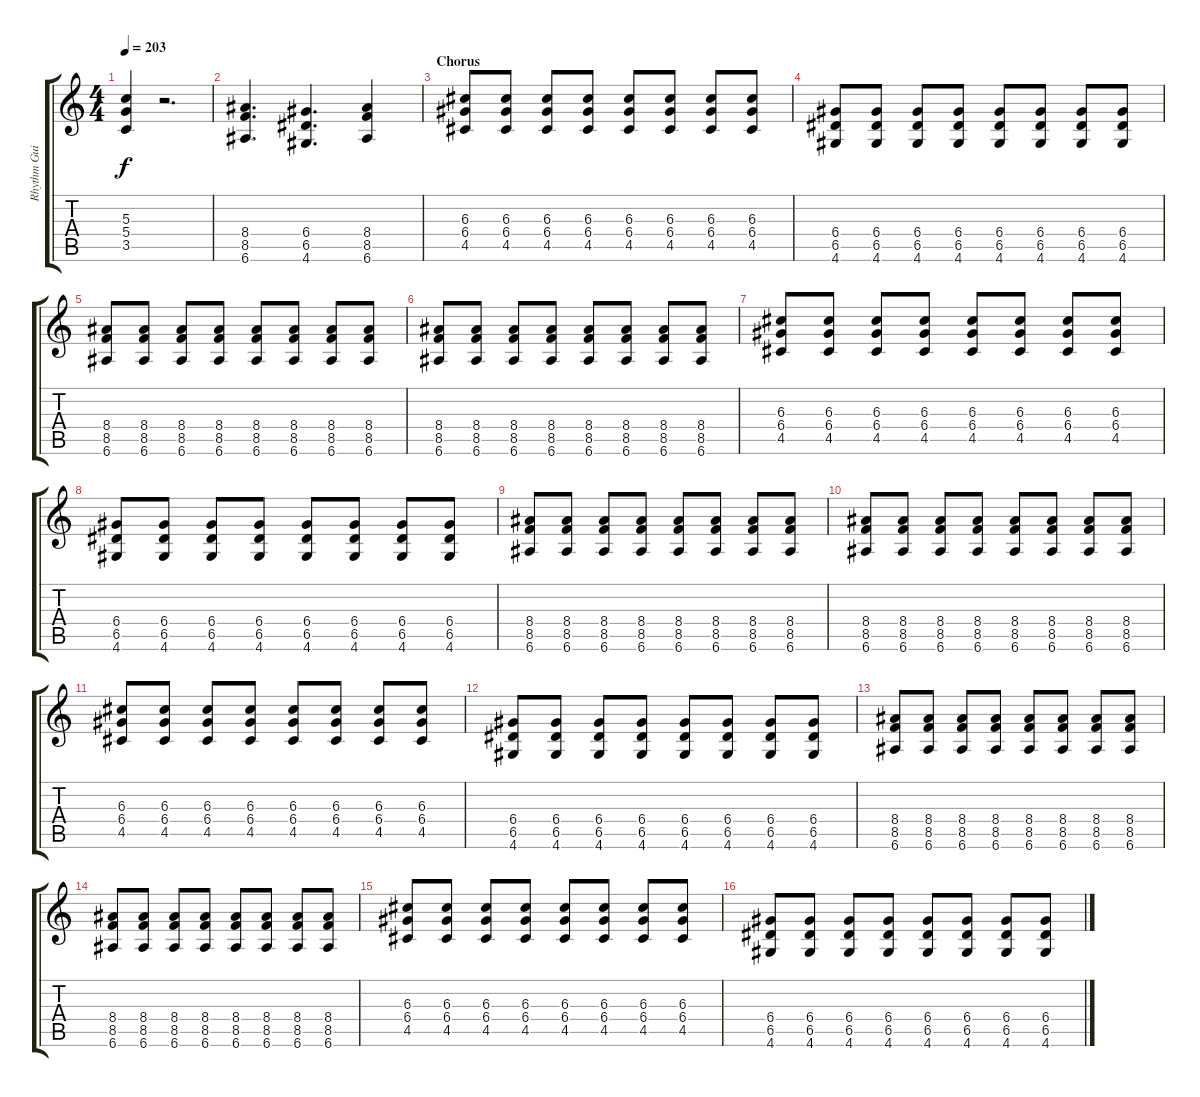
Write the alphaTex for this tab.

\track ("Rhythm Guitar" "Rhythm Gui") {instrument overdrivenguitar}
\staff {score tabs}
\tuning (E4 B3 G3 D3 A2 E2) {hide}
\ts (4 4)
\tempo 203
\clef g2
\ks c
(5.3 5.4 3.5).4{dy f} r.2{d} |
(8.4 8.5 6.6).4{d} (6.4 6.5 4.6).4{d} (8.4 8.5 6.6).4 |
\section ("" "Chorus")
(6.3 6.4 4.5).8 (6.3 6.4 4.5).8 (6.3 6.4 4.5).8 (6.3 6.4 4.5).8 (6.3 6.4 4.5).8 (6.3 6.4 4.5).8 (6.3 6.4 4.5).8 (6.3 6.4 4.5).8 |
(6.4 6.5 4.6).8 (6.4 6.5 4.6).8 (6.4 6.5 4.6).8 (6.4 6.5 4.6).8 (6.4 6.5 4.6).8 (6.4 6.5 4.6).8 (6.4 6.5 4.6).8 (6.4 6.5 4.6).8 |
(8.4 8.5 6.6).8 (8.4 8.5 6.6).8 (8.4 8.5 6.6).8 (8.4 8.5 6.6).8 (8.4 8.5 6.6).8 (8.4 8.5 6.6).8 (8.4 8.5 6.6).8 (8.4 8.5 6.6).8 |
(8.4 8.5 6.6).8 (8.4 8.5 6.6).8 (8.4 8.5 6.6).8 (8.4 8.5 6.6).8 (8.4 8.5 6.6).8 (8.4 8.5 6.6).8 (8.4 8.5 6.6).8 (8.4 8.5 6.6).8 |
(6.3 6.4 4.5).8 (6.3 6.4 4.5).8 (6.3 6.4 4.5).8 (6.3 6.4 4.5).8 (6.3 6.4 4.5).8 (6.3 6.4 4.5).8 (6.3 6.4 4.5).8 (6.3 6.4 4.5).8 |
(6.4 6.5 4.6).8 (6.4 6.5 4.6).8 (6.4 6.5 4.6).8 (6.4 6.5 4.6).8 (6.4 6.5 4.6).8 (6.4 6.5 4.6).8 (6.4 6.5 4.6).8 (6.4 6.5 4.6).8 |
(8.4 8.5 6.6).8 (8.4 8.5 6.6).8 (8.4 8.5 6.6).8 (8.4 8.5 6.6).8 (8.4 8.5 6.6).8 (8.4 8.5 6.6).8 (8.4 8.5 6.6).8 (8.4 8.5 6.6).8 |
(8.4 8.5 6.6).8 (8.4 8.5 6.6).8 (8.4 8.5 6.6).8 (8.4 8.5 6.6).8 (8.4 8.5 6.6).8 (8.4 8.5 6.6).8 (8.4 8.5 6.6).8 (8.4 8.5 6.6).8 |
(6.3 6.4 4.5).8 (6.3 6.4 4.5).8 (6.3 6.4 4.5).8 (6.3 6.4 4.5).8 (6.3 6.4 4.5).8 (6.3 6.4 4.5).8 (6.3 6.4 4.5).8 (6.3 6.4 4.5).8 |
(6.4 6.5 4.6).8 (6.4 6.5 4.6).8 (6.4 6.5 4.6).8 (6.4 6.5 4.6).8 (6.4 6.5 4.6).8 (6.4 6.5 4.6).8 (6.4 6.5 4.6).8 (6.4 6.5 4.6).8 |
(8.4 8.5 6.6).8 (8.4 8.5 6.6).8 (8.4 8.5 6.6).8 (8.4 8.5 6.6).8 (8.4 8.5 6.6).8 (8.4 8.5 6.6).8 (8.4 8.5 6.6).8 (8.4 8.5 6.6).8 |
(8.4 8.5 6.6).8 (8.4 8.5 6.6).8 (8.4 8.5 6.6).8 (8.4 8.5 6.6).8 (8.4 8.5 6.6).8 (8.4 8.5 6.6).8 (8.4 8.5 6.6).8 (8.4 8.5 6.6).8 |
(6.3 6.4 4.5).8 (6.3 6.4 4.5).8 (6.3 6.4 4.5).8 (6.3 6.4 4.5).8 (6.3 6.4 4.5).8 (6.3 6.4 4.5).8 (6.3 6.4 4.5).8 (6.3 6.4 4.5).8 |
(6.4 6.5 4.6).8 (6.4 6.5 4.6).8 (6.4 6.5 4.6).8 (6.4 6.5 4.6).8 (6.4 6.5 4.6).8 (6.4 6.5 4.6).8 (6.4 6.5 4.6).8 (6.4 6.5 4.6).8
